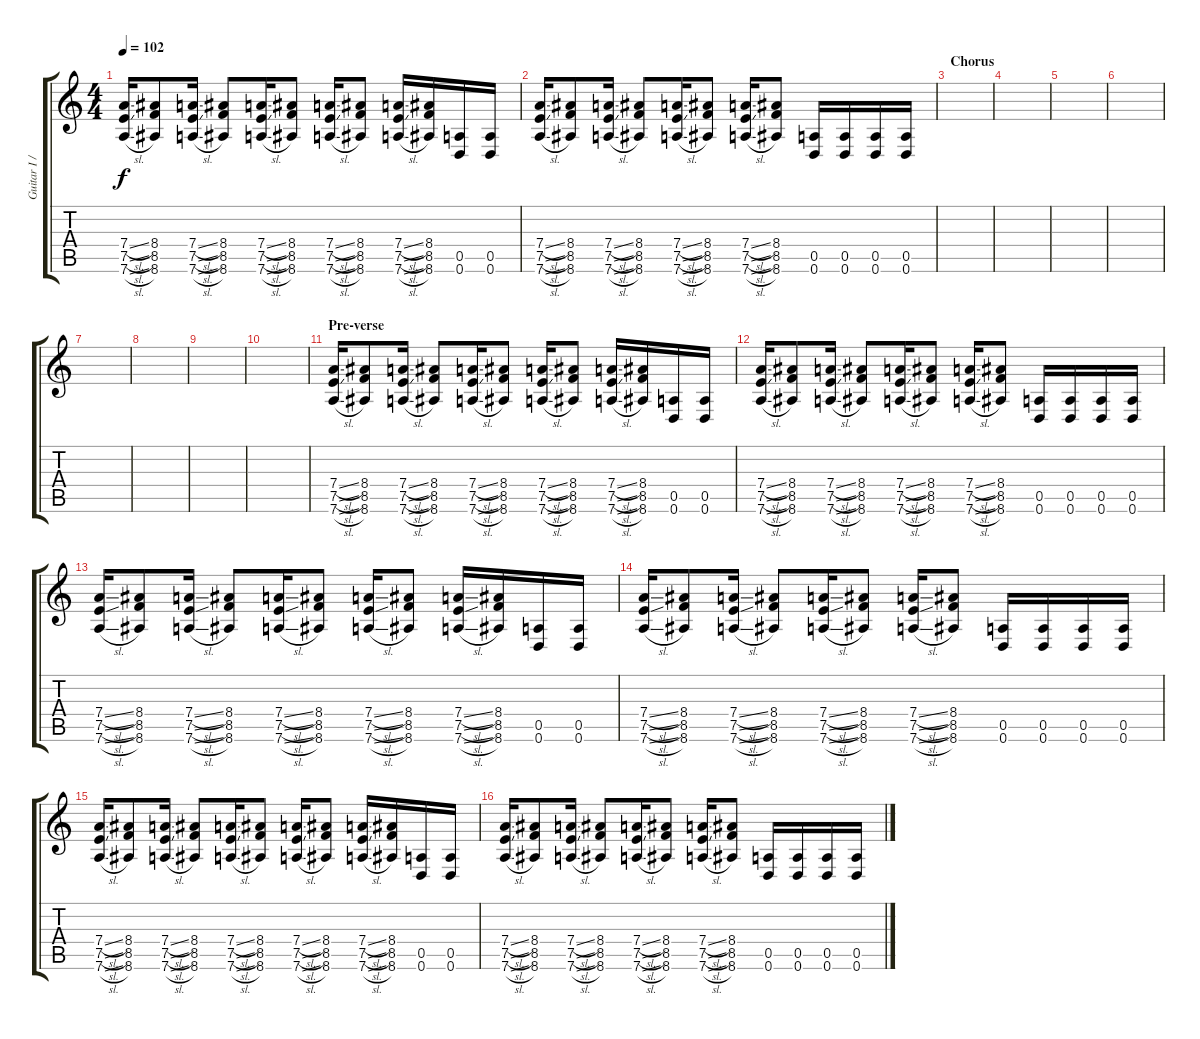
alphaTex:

\track ("Guitar I / Outro Strings" "Guitar I /") {instrument distortionguitar}
\staff {score tabs}
\tuning (E4 B3 G3 D3 A2 D2) {hide}
\ts (4 4)
\tempo 102
\clef g2
\ks c
(7.4{sl} 7.5{sl} 7.6{sl}).16{dy f} (8.4 8.5 8.6).8 (7.4{sl} 7.5{sl} 7.6{sl}).16 (8.4 8.5 8.6).8 (7.4{sl} 7.5{sl} 7.6{sl}).16 (8.4 8.5 8.6).8 (7.4{sl} 7.5{sl} 7.6{sl}).16 (8.4 8.5 8.6).8 (7.4{sl} 7.5{sl} 7.6{sl}).16 (8.4 8.5 8.6).16 (0.5 0.6).16 (0.5 0.6).16 |
(7.4{sl} 7.5{sl} 7.6{sl}).16 (8.4 8.5 8.6).8 (7.4{sl} 7.5{sl} 7.6{sl}).16 (8.4 8.5 8.6).8 (7.4{sl} 7.5{sl} 7.6{sl}).16 (8.4 8.5 8.6).8 (7.4{sl} 7.5{sl} 7.6{sl}).16 (8.4 8.5 8.6).8 (0.5 0.6).16 (0.5 0.6).16 (0.5 0.6).16 (0.5 0.6).16 |
\section ("" "Chorus")
|
|
|
|
|
|
|
|
\section ("" "Pre-verse")
(7.4{sl} 7.5{sl} 7.6{sl}).16 (8.4 8.5 8.6).8 (7.4{sl} 7.5{sl} 7.6{sl}).16 (8.4 8.5 8.6).8 (7.4{sl} 7.5{sl} 7.6{sl}).16 (8.4 8.5 8.6).8 (7.4{sl} 7.5{sl} 7.6{sl}).16 (8.4 8.5 8.6).8 (7.4{sl} 7.5{sl} 7.6{sl}).16 (8.4 8.5 8.6).16 (0.5 0.6).16 (0.5 0.6).16 |
(7.4{sl} 7.5{sl} 7.6{sl}).16 (8.4 8.5 8.6).8 (7.4{sl} 7.5{sl} 7.6{sl}).16 (8.4 8.5 8.6).8 (7.4{sl} 7.5{sl} 7.6{sl}).16 (8.4 8.5 8.6).8 (7.4{sl} 7.5{sl} 7.6{sl}).16 (8.4 8.5 8.6).8 (0.5 0.6).16 (0.5 0.6).16 (0.5 0.6).16 (0.5 0.6).16 |
(7.4{sl} 7.5{sl} 7.6{sl}).16 (8.4 8.5 8.6).8 (7.4{sl} 7.5{sl} 7.6{sl}).16 (8.4 8.5 8.6).8 (7.4{sl} 7.5{sl} 7.6{sl}).16 (8.4 8.5 8.6).8 (7.4{sl} 7.5{sl} 7.6{sl}).16 (8.4 8.5 8.6).8 (7.4{sl} 7.5{sl} 7.6{sl}).16 (8.4 8.5 8.6).16 (0.5 0.6).16 (0.5 0.6).16 |
(7.4{sl} 7.5{sl} 7.6{sl}).16 (8.4 8.5 8.6).8 (7.4{sl} 7.5{sl} 7.6{sl}).16 (8.4 8.5 8.6).8 (7.4{sl} 7.5{sl} 7.6{sl}).16 (8.4 8.5 8.6).8 (7.4{sl} 7.5{sl} 7.6{sl}).16 (8.4 8.5 8.6).8 (0.5 0.6).16 (0.5 0.6).16 (0.5 0.6).16 (0.5 0.6).16 |
(7.4{sl} 7.5{sl} 7.6{sl}).16 (8.4 8.5 8.6).8 (7.4{sl} 7.5{sl} 7.6{sl}).16 (8.4 8.5 8.6).8 (7.4{sl} 7.5{sl} 7.6{sl}).16 (8.4 8.5 8.6).8 (7.4{sl} 7.5{sl} 7.6{sl}).16 (8.4 8.5 8.6).8 (7.4{sl} 7.5{sl} 7.6{sl}).16 (8.4 8.5 8.6).16 (0.5 0.6).16 (0.5 0.6).16 |
(7.4{sl} 7.5{sl} 7.6{sl}).16 (8.4 8.5 8.6).8 (7.4{sl} 7.5{sl} 7.6{sl}).16 (8.4 8.5 8.6).8 (7.4{sl} 7.5{sl} 7.6{sl}).16 (8.4 8.5 8.6).8 (7.4{sl} 7.5{sl} 7.6{sl}).16 (8.4 8.5 8.6).8 (0.5 0.6).16 (0.5 0.6).16 (0.5 0.6).16 (0.5 0.6).16
